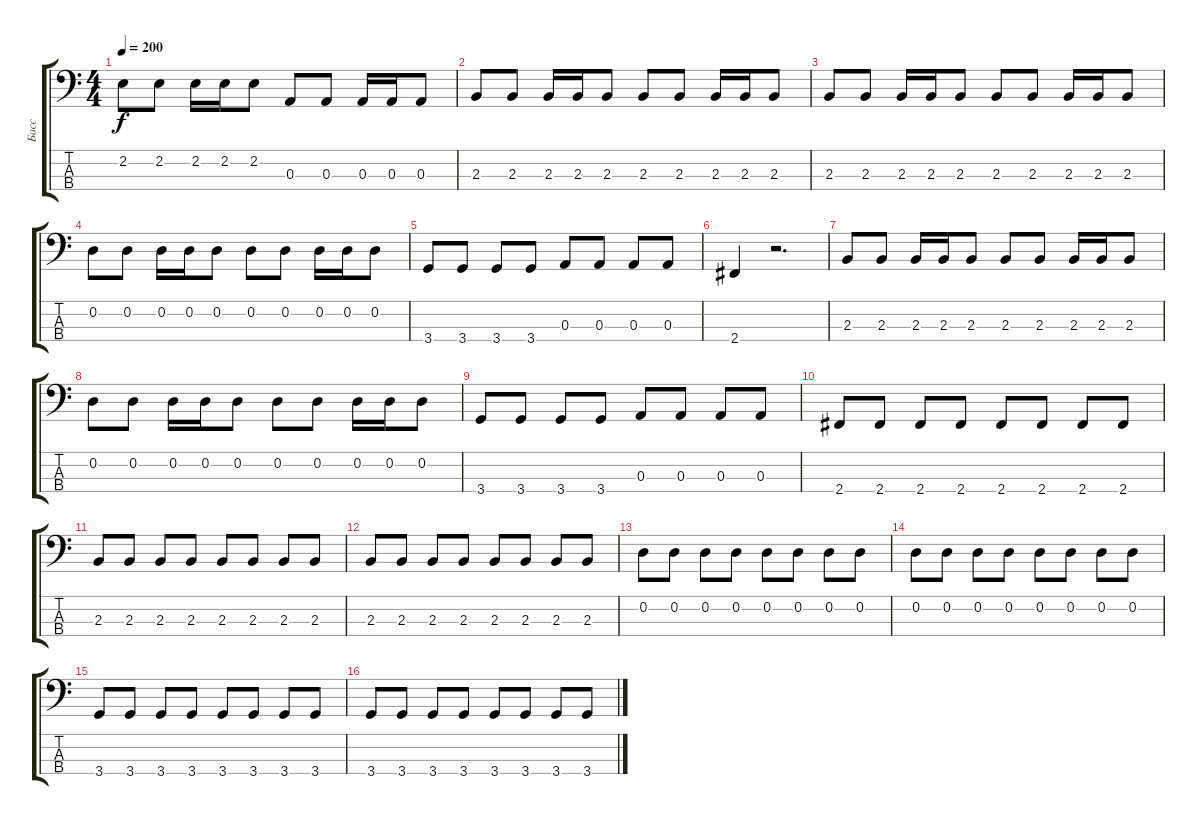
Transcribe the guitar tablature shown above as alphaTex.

\track ("Басс" "Басс") {instrument electricbassfinger}
\staff {score tabs}
\tuning (G2 D2 A1 E1) {hide}
\ts (4 4)
\tempo 200
\clef f4
\ks c
2.2.8{dy f} 2.2.8 2.2.16 2.2.16 2.2.8 0.3.8 0.3.8 0.3.16 0.3.16 0.3.8 |
2.3.8 2.3.8 2.3.16 2.3.16 2.3.8 2.3.8 2.3.8 2.3.16 2.3.16 2.3.8 |
2.3.8 2.3.8 2.3.16 2.3.16 2.3.8 2.3.8 2.3.8 2.3.16 2.3.16 2.3.8 |
0.2.8 0.2.8 0.2.16 0.2.16 0.2.8 0.2.8 0.2.8 0.2.16 0.2.16 0.2.8 |
3.4.8 3.4.8 3.4.8 3.4.8 0.3.8 0.3.8 0.3.8 0.3.8 |
2.4.4 r.2{d} |
2.3.8 2.3.8 2.3.16 2.3.16 2.3.8 2.3.8 2.3.8 2.3.16 2.3.16 2.3.8 |
0.2.8 0.2.8 0.2.16 0.2.16 0.2.8 0.2.8 0.2.8 0.2.16 0.2.16 0.2.8 |
3.4.8 3.4.8 3.4.8 3.4.8 0.3.8 0.3.8 0.3.8 0.3.8 |
2.4.8 2.4.8 2.4.8 2.4.8 2.4.8 2.4.8 2.4.8 2.4.8 |
2.3.8 2.3.8 2.3.8 2.3.8 2.3.8 2.3.8 2.3.8 2.3.8 |
2.3.8 2.3.8 2.3.8 2.3.8 2.3.8 2.3.8 2.3.8 2.3.8 |
0.2.8 0.2.8 0.2.8 0.2.8 0.2.8 0.2.8 0.2.8 0.2.8 |
0.2.8 0.2.8 0.2.8 0.2.8 0.2.8 0.2.8 0.2.8 0.2.8 |
3.4.8 3.4.8 3.4.8 3.4.8 3.4.8 3.4.8 3.4.8 3.4.8 |
3.4.8 3.4.8 3.4.8 3.4.8 3.4.8 3.4.8 3.4.8 3.4.8
